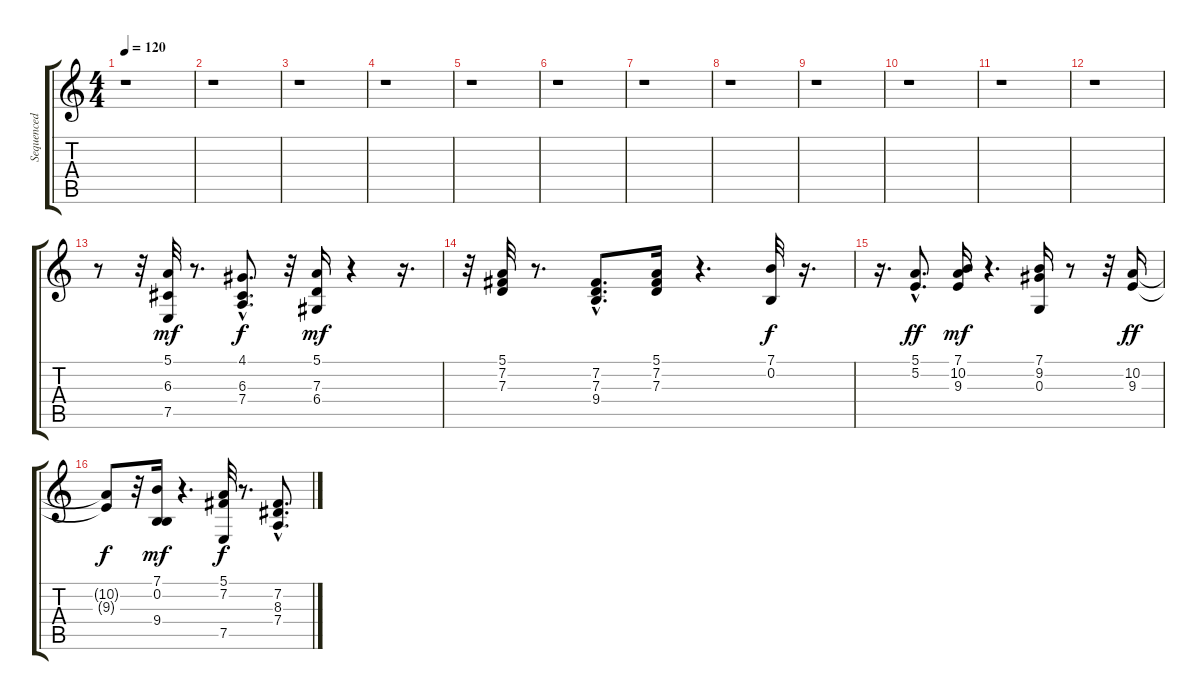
\track ("Sequenced by Sergey Savchenko." "Sequenced ") {instrument acousticgrandpiano}
\staff {score tabs}
\tuning (E4 B3 G3 D3 A2 E2) {hide}
\ts (4 4)
\tempo 120
\clef g2
\ks c
r.1{dy f} |
r.1 |
r.1 |
r.1 |
r.1 |
r.1 |
r.1 |
r.1 |
r.1 |
r.1 |
r.1 |
r.1 |
r.8 r.32 (5.1 6.3 7.5).32{dy mf volume 11 balance 8 instrument stringensemble1} r.8{d} (4.1{hac} 6.3 7.4{hac}).8{d dy f} r.32 (5.1 7.3 6.4).16{dy mf} r.4 r.16{d} |
r.32 (5.1 7.2 7.3).32 r.8{d} (7.2{hac} 7.3 9.4{hac}).8{d} (5.1 7.2 7.3).16 r.4{d} (7.1 0.2).32{dy f} r.16{d} |
r.16{d} (5.1{hac} 5.2).8{d dy ff} (7.1 10.2 9.3).16{dy mf} r.4{d} (7.1 9.2 0.3).16 r.8 r.32 (10.2 9.3).16{dy ff} |
(10.2{t} 9.3{t}).8{dy f} r.32 (7.1 0.2 9.4).16{dy mf} r.4{d} (5.1 7.2 7.5).32{dy f} r.8{d} (7.2{hac} 8.3{hac} 7.4{hac}).8{d}
